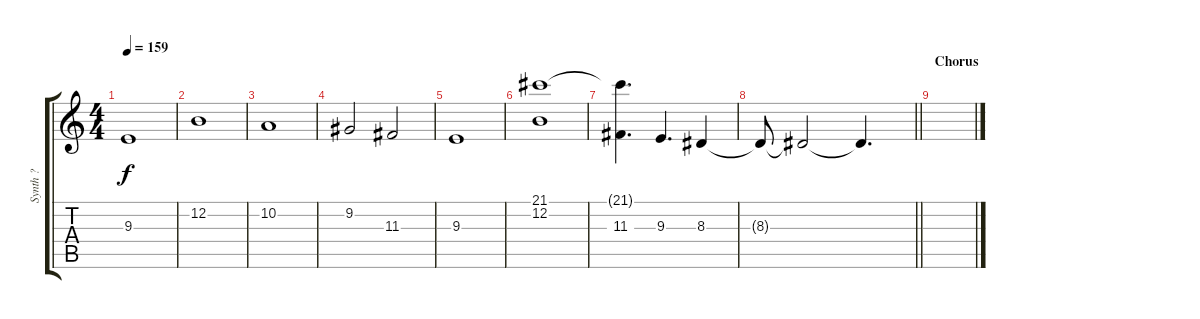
\track ("Synth ?" "Synth ?") {instrument pad6metallic}
\staff {score tabs}
\tuning (E4 B3 G3 D3 A2 E2) {hide}
\ts (4 4)
\tempo 159
\clef g2
\ks c
9.3.1{dy f} |
12.2.1 |
10.2.1 |
9.2.2 11.3.2 |
9.3.1 |
(21.1 12.2).1 |
(21.1{t} 11.3).4{d} 9.3.4{d} 8.3.4 |
\barLineRight lightlight
8.3{t}.8 8.3{t}.2 8.3{t}.4{d} |
\section ("" "Chorus")
